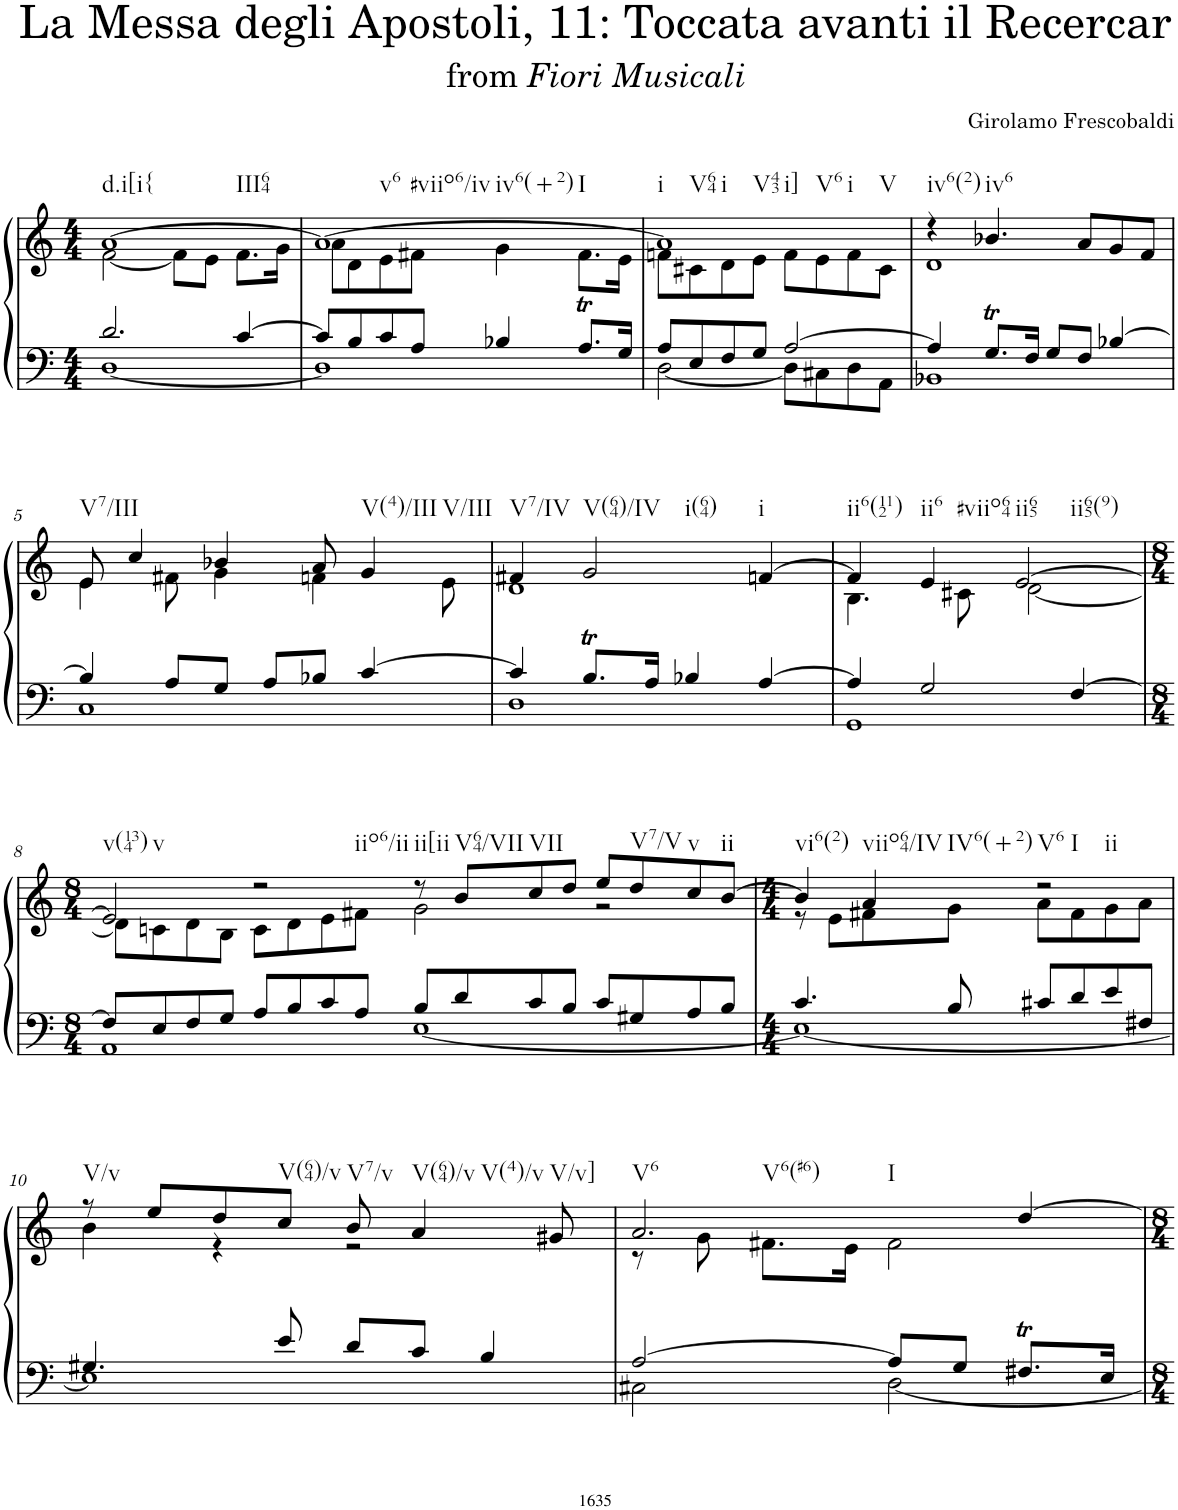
**kern	**kern
*part1	*part1
*staff2	*staff1
*I"Organ	*
*I'Org.	*
*clefF4	*clefG2
*k[]	*k[]
*M4/4	*M4/4
=1	=1
*^	*^
!	!	!LO:TX:b:t=d.i[i{	!
!	!	!LO:TX:b:t=III64	!
2.d/	[1D	[1a	[2f\
.	.	.	8f\L]
.	.	.	8e\J
[4c/	.	.	8.f\L
.	.	.	16g\Jk
=2	=2	=2	=2
!	!	!LO:TX:b:t=v6	!
!	!	!LO:TX:b:t=#viio6/iv	!
!	!	!LO:TX:b:t=iv6(+2)	!
!	!	!LO:TX:b:t=I	!
8c/L]	1D]	1a_	8a\L
8B/	.	.	8d\
8c/	.	.	8e\
8A/J	.	.	8f#X\J
4B-X/	.	.	4g\
8.A/L	.	.	8.f#t\L
16G/Jk	.	.	16e\Jk
=3	=3	=3	=3
!	!	!LO:TX:b:t=i	!
!	!	!LO:TX:b:t=V64	!
!	!	!LO:TX:b:t=i	!
!	!	!LO:TX:b:t=V43	!
!	!	!LO:TX:b:t=i]	!
!	!	!LO:TX:b:t=V6	!
!	!	!LO:TX:b:t=i	!
!	!	!LO:TX:b:t=V	!
8A/L	[2D\	1a]	8fn\L
8E/	.	.	8c#X\
8F/	.	.	8d\
8G/J	.	.	8e\J
[2A/	8D\L]	.	8f\L
.	8C#X\	.	8e\
.	8D\	.	8f\
.	8AA\J	.	8c#\J
=4	=4	=4	=4
!	!	!LO:TX:b:t=iv6(2)	!
4A/]	1BB-X	4r	1d
!	!	!LO:TX:b:t=iv6	!
8.GT/L	.	4.b-X/	.
16F/Jk	.	.	.
8G/L	.	.	.
8F/J	.	8a/L	.
[4B-X/	.	8g/	.
.	.	8f/J	.
!!LO:LB:g=z	!!
=5	=5	=5	=5
!	!	!LO:TX:b:t=V7/III	!
4B-/]	1C	8e/	4e\
.	.	4cc/	.
8A/L	.	.	8f#X\
8G/J	.	4b-X/	4g\
8A/L	.	.	.
8B-X/J	.	8a/	4fn\
!	!	!LO:TX:b:t=V(4)/III	!
!	!	!LO:TX:b:t=V/III	!
[4c/	.	4g/	.
.	.	.	8e\
=6	=6	=6	=6
!	!	!LO:TX:b:t=V7/IV	!
4c/]	1D	4f#X/	1d
!	!	!LO:TX:b:t=V(64)/IV	!
!	!	!LO:TX:b:t=i(64)	!
8.Bt/L	.	2g/	.
16A/Jk	.	.	.
4B-X/	.	.	.
!	!	!LO:TX:b:t=i	!
[4A/	.	[4fn/	.
=7	=7	=7	=7
!	!	!LO:TX:b:t=ii6(112)	!
4A/]	1GG	4f/]	4.B\
!	!	!LO:TX:b:t=ii6	!
!	!	!LO:TX:b:t=#viio64	!
2G/	.	4e/	.
.	.	.	8c#X\
!	!	!LO:TX:b:t=ii65	!
!	!	!LO:TX:b:t=ii65(9)	!
.	.	[2e/	[2d\
[4F/	.	.	.
!!LO:LB:g=z	!!
=8	=8	=8	=8
*M8/4	*	*M8/4	*
!	!	!LO:TX:b:t=v(134)	!
!	!	!LO:TX:b:t=v	!
8F/L]	1AA	2e/]	8d\L]
8E/	.	.	8cn\
8F/	.	.	8d\
8G/J	.	.	8B\J
!	!	!LO:TX:b:t=iio6/ii	!
8A/L	.	2r	8c\L
8B/	.	.	8d\
8c/	.	.	8e\
8A/J	.	.	8f#X\J
!	!	!LO:TX:b:t=ii[ii	!
8B/L	[1E	8r	2g\
!	!	!LO:TX:b:t=V64/VII	!
8d/	.	8b/L	.
!	!	!LO:TX:b:t=VII	!
8c/	.	8cc/	.
8B/J	.	8dd/J	.
8c/L	.	8ee/L	2r
!	!	!LO:TX:b:t=V7/V	!
8G#X/	.	8dd/	.
!	!	!LO:TX:b:t=v	!
8A/	.	8cc/	.
!	!	!LO:TX:b:t=ii	!
8B/J	.	[8b/J	.
=9	=9	=9	=9
*M4/4	*	*M4/4	*
!	!	!LO:TX:b:t=vi6(2)	!
4.c/	1E_	4b/]	8r
.	.	.	8e\L
!	!	!LO:TX:b:t=viio64/IV	!
!	!	!LO:TX:b:t=IV6(+2)	!
.	.	4a/	8f#X\
8B/	.	.	8g\J
!	!	!LO:TX:b:t=V6	!
!	!	!LO:TX:b:t=I	!
!	!	!LO:TX:b:t=ii	!
8c#X/L	.	2r	8a\L
8d/	.	.	8f#\
8e/	.	.	8g\
8F#X/J	.	.	8a\J
!!LO:LB:g=z	!!
=10	=10	=10	=10
!	!	!LO:TX:b:t=V/v	!
4.G#X/	1E]	8r	4b\
.	.	8ee/L	.
.	.	8dd/	4r
!	!	!LO:TX:b:t=V(64)/v	!
8e/	.	8cc/J	.
!	!	!LO:TX:b:t=V7/v	!
8d/L	.	8b/	2r
!	!	!LO:TX:b:t=V(64)/v	!
!	!	!LO:TX:b:t=V(4)/v	!
8c/J	.	4a/	.
4B/	.	.	.
!	!	!LO:TX:b:t=V/v]	!
.	.	8g#X/	.
=11	=11	=11	=11
!	!	!LO:TX:b:t=V6	!
!	!	!LO:TX:b:t=V6(#6)	!
!	!	!LO:TX:b:t=I	!
[2A/	2C#X\	2.a/	8r
.	.	.	8g\
.	.	.	8.f#X\L
.	.	.	16e\Jk
8A/L]	[2D\	.	2f#\
8G/J	.	.	.
8.F#Xt/L	.	[4dd/	.
16E/Jk	.	.	.
*v	*v	*	*
*	*v	*v
=	=
*-	*-
